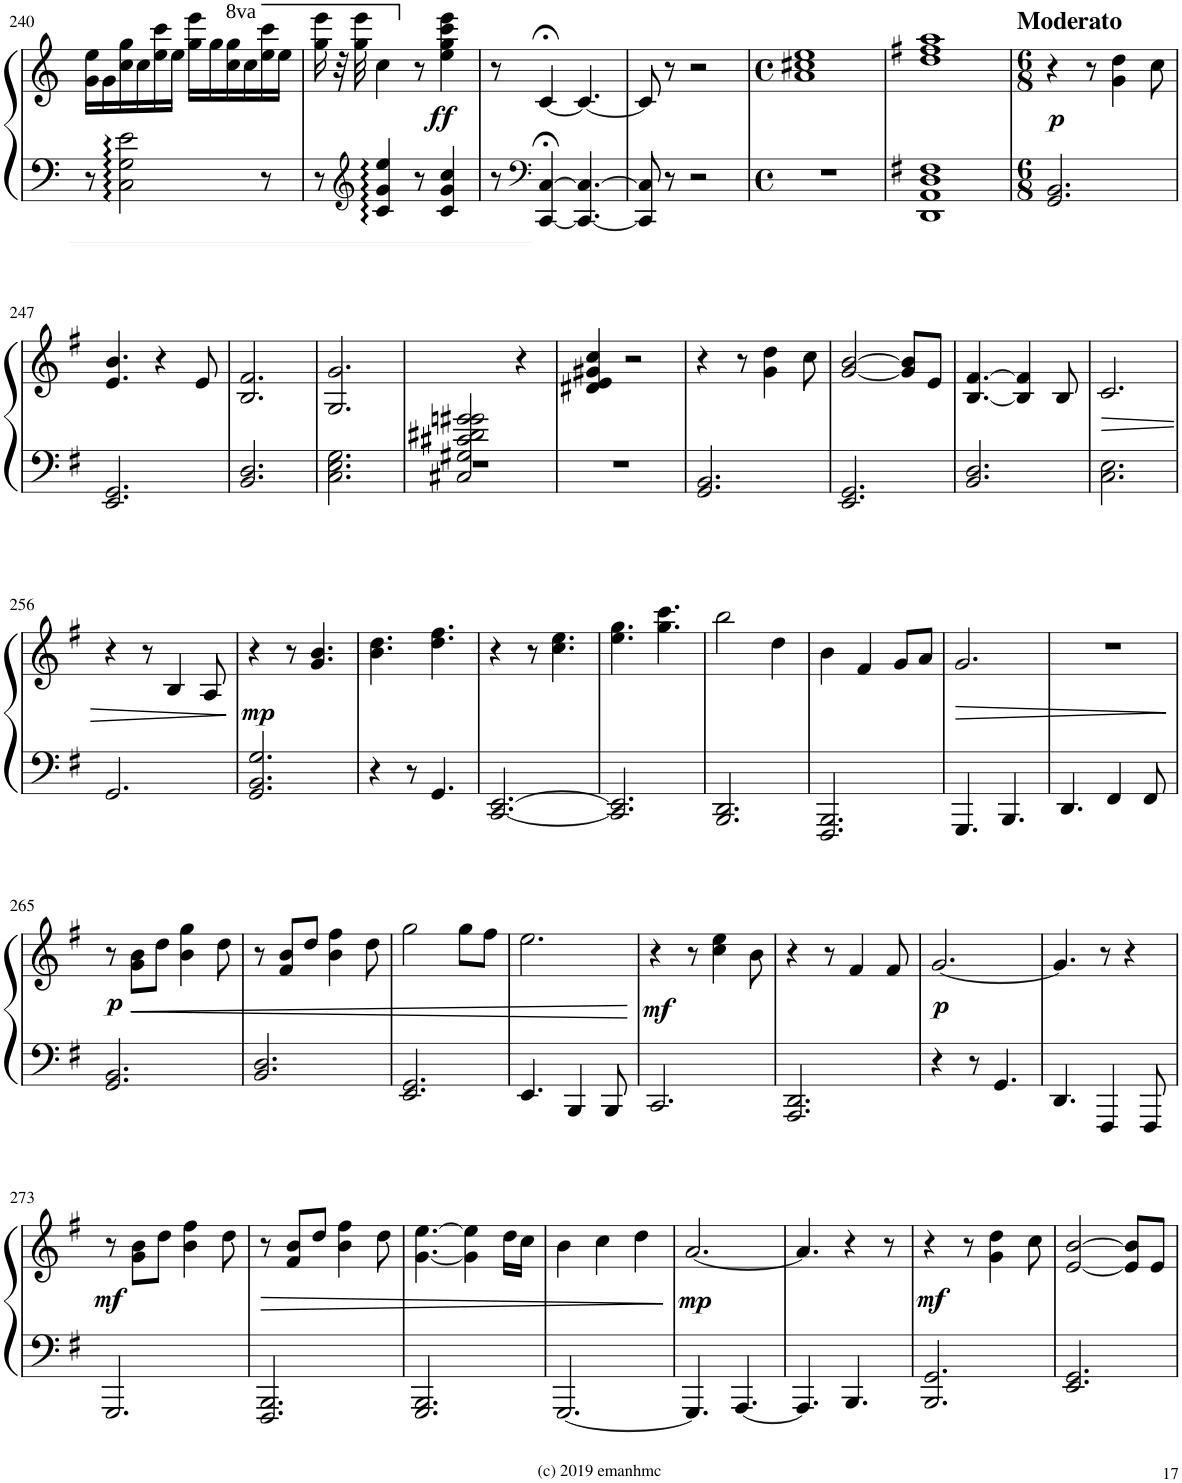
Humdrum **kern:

**kern	**kern	**dynam
*part1	*part1	*part1
*staff2	*staff1	*staff1/2
*I"Piano	*	*
*I'Pno.	*	*
!!LO:PB:g=z
*clefF4	*clefG2	*
*k[]	*k[]	*
*M6/8	*M6/8	*
=240	=240	=240
8r	16g\ 16ee\LL	.
.	16g\	.
2C\ 2G\ 2e\	16cc\ 16gg\	.
.	16cc\	.
.	16ee\ 16ccc\	.
.	16ee\JJ	.
.	16gg\ 16eee\LL	.
.	16gg\	.
*	*8va	*
.	16ccc\ 16ggg\	.
.	16ccc\	.
8r	16eee\ 16cccc\	.
.	16eee\JJ	.
=241	=241	=241
8r	16ggg\ 16eeee\	.
.	32r	.
.	32ggg\ 32eeee\	.
*clefG2	*	*
4c/ 4g/ 4ee/	4ccc\	.
*	*X8va	*
8r	8r	.
!	!	!LO:DY:b
4c/ 4g/ 4cc/	4ee\ 4gg\ 4ccc\ 4eee\	ff
=242	=242	=242
8r	8r	.
*clefF4	*	*
[4CC/;< [4C/;<	[4c;</	.
4.CC/_ 4.C/_	4.c/_	.
=243	=243	=243
8CC/] 8C/]	8c/]	.
8r	8r	.
2r	2r	.
=244	=244	=244
*M4/4	*M4/4	*
*met(c)	*met(c)	*
1r	1a 1cc#X 1ee	.
=245	=245	=245
*k[f#]	*k[f#]	*
1DD 1AA 1D 1F#	1dd 1ff# 1aa	.
=246	=246	=246
*M6/8	*M6/8	*
!	!LO:TX:a:B:t=Moderato	!
!	!	!LO:DY:b
2.GG/ 2.BB/	4r	p
.	8r	.
.	4g\ 4dd\	.
.	8cc\	.
!!LO:LB:g=z
=247	=247	=247
2.EE/ 2.GG/	4.e/ 4.b/	.
.	4r	.
.	8e/	.
=248	=248	=248
2.BB/ 2.D/	2.B/ 2.f#/	.
=249	=249	=249
2.C\ 2.E\ 2.G\	2.G/ 2.g/	.
=250	=250	=250
*^	*	*
2C#X/ 2G#X/ 2c#X/ 2d#X/ 2gn/ 2g#X/	2.r	2ryy	.
4ryy	.	4r	.
*v	*v	*	*
=251	=251	=251
2.r	4d#X/ 4e/ 4g#X/ 4cc/	.
.	2r	.
=252	=252	=252
2.GG/ 2.BB/	4r	.
.	8r	.
.	4g\ 4dd\	.
.	8cc\	.
=253	=253	=253
2.EE/ 2.GG/	[2g/ [2b/	.
.	8g/] 8b/]L	.
.	8e/J	.
=254	=254	=254
2.BB/ 2.D/	[4.B/ [4.f#/	.
.	4B/] 4f#/]	.
.	8B/	.
=255	=255	=255
!	!	!LO:HP:b
2.C\ 2.E\	2.c/	>
!!LO:LB:g=z
=256	=256	=256
2.GG/	4r	.
.	8r	.
.	4B/	.
.	8A/	.
=257	=257	=257
!	!	!LO:DY:b
2.GG/ 2.BB/ 2.G/	4r	mp
.	8r	.
.	4.g/ 4.b/	.
=258	=258	=258
4r	4.b\ 4.dd\	.
8r	.	.
4.GG/	4.dd\ 4.ff#\	.
=259	=259	=259
[2.CC/ [2.EE/	4r	.
.	8r	.
.	4.cc\ 4.ee\	.
=260	=260	=260
2.CC/] 2.EE/]	4.ee\ 4.gg\	.
.	4.gg\ 4.ccc\	.
=261	=261	=261
2.BBB/ 2.DD/	2bb\	.
.	4dd\	.
=262	=262	=262
2.FFF#/ 2.BBB/	4b\	.
.	4f#/	.
.	8g/L	.
.	8a/J	.
=263	=263	=263
!	!	!LO:HP:b
4.GGG/	2.g/	>
4.BBB/	.	.
=264	=264	=264
4.DD/	2.r	.
4FF#/	.	.
8FF#/	.	.
.	.	]
!!LO:LB:g=z
=265	=265	=265
!	!	!LO:DY:b
2.GG/ 2.BB/	8r	p
!	!	!LO:HP:b
.	8g\ 8b\L	<
.	8dd\J	.
.	4b\ 4gg\	.
.	8dd\	.
=266	=266	=266
2.BB/ 2.D/	8r	.
.	8f#/ 8b/L	.
.	8dd/J	.
.	4b\ 4ff#\	.
.	8dd\	.
=267	=267	=267
2.EE/ 2.GG/	2gg\	.
.	8gg\L	.
.	8ff#\J	.
=268	=268	=268
4.EE/	2.ee\	.
4BBB/	.	.
8BBB/	.	.
.	.	]
=269	=269	=269
!	!	!LO:DY:b
2.CC/	4r	mf
.	8r	.
.	4cc\ 4ee\	.
.	8b\	.
=270	=270	=270
2.AAA/ 2.DD/	4r	.
.	8r	.
.	4f#/	.
.	8f#/	.
=271	=271	=271
!	!	!LO:DY:b
4r	[2.g/	p
8r	.	.
4.GG/	.	.
=272	=272	=272
4.DD/	4.g/]	.
4FFF#/	8r	.
.	4r	.
8FFF#/	.	.
!!LO:LB:g=z
=273	=273	=273
!	!	!LO:DY:b
2.GGG/	8r	mf
.	8g\ 8b\L	.
.	8dd\J	.
.	4b\ 4ff#\	.
.	8dd\	.
=274	=274	=274
2.FFF#/ 2.BBB/	8r	.
.	8f#/ 8b/L	.
.	8dd/J	.
.	4b\ 4ff#\	.
.	8dd\	.
=275	=275	=275
2.GGG/ 2.BBB/	[4.g\ [4.ee\	.
.	4g\] 4ee\]	.
.	16dd\LL	.
.	16cc\JJ	.
=276	=276	=276
[2.GGG/	4b\	.
.	4cc\	.
.	4dd\	.
.	.	[
=277	=277	=277
!	!	!LO:DY:b
4.GGG/]	[2.a/	mp
[4.AAA/	.	.
=278	=278	=278
4.AAA/]	4.a/]	.
4.BBB/	4r	.
.	8r	.
=279	=279	=279
!	!	!LO:DY:b
2.BBB/ 2.GG/	4r	mf
.	8r	.
.	4g\ 4dd\	.
.	8cc\	.
=280	=280	=280
2.EE/ 2.GG/	[2e/ [2b/	.
.	8e/] 8b/]L	.
.	8e/J	.
=	=	=
*-	*-	*-
